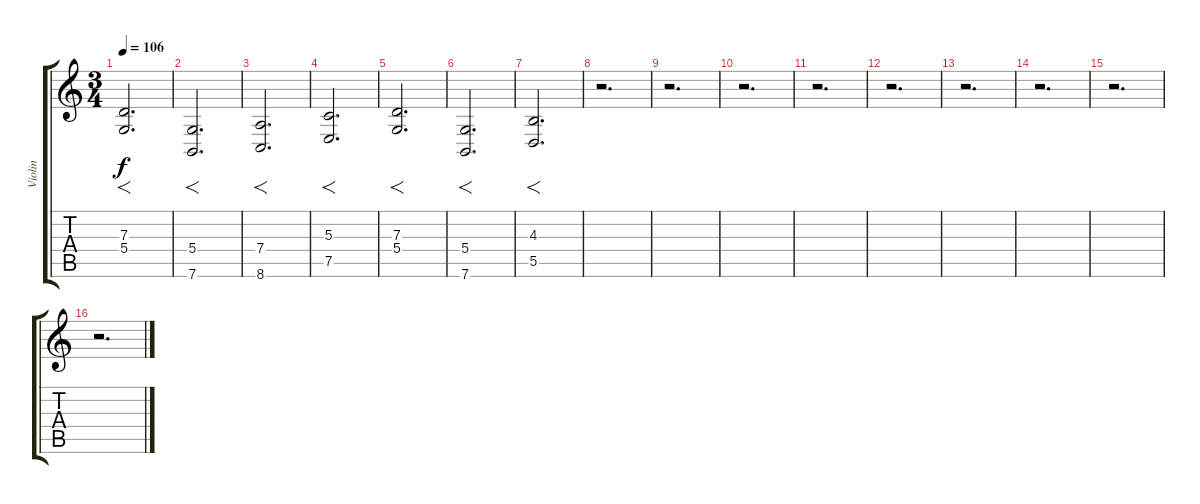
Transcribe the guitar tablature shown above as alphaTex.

\track ("Violin" "Violin") {instrument violin}
\staff {score tabs}
\tuning (E4 B3 G3 D3 A2 E2) {hide}
\ts (3 4)
\tempo 106
\clef g2
\ks c
(7.3 5.4).2{f d dy f} |
(5.4 7.6).2{f d} |
(7.4 8.6).2{f d} |
(5.3 7.5).2{f d} |
(7.3 5.4).2{f d} |
(5.4 7.6).2{f d} |
(4.3 5.5).2{f d} |
r.2{d} |
r.2{d} |
r.2{d} |
r.2{d} |
r.2{d} |
r.2{d} |
r.2{d} |
r.2{d} |
r.2{d}
